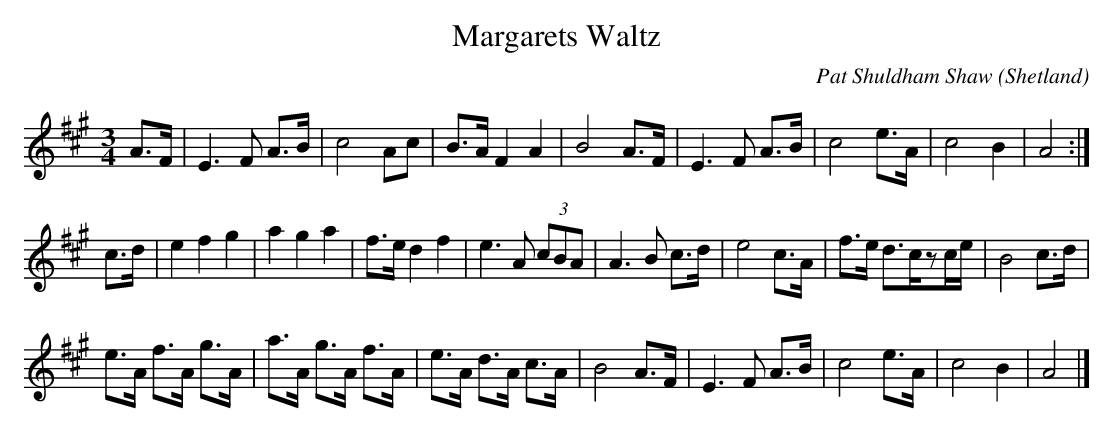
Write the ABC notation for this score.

X:1
T:Margarets Waltz
O:Shetland
M:3/4
C:Pat Shuldham Shaw
K:A
A>F|E3F A>B|c4 Ac|B>A F2A2|B4 A>F|\
E3F A>B|c4 e>A|c4 B2|A4:|
c>d|\
e2f2g2|a2g2a2|f>ed2f2|e3A (3cBA|\
A3B c>d|e4 c>A|f>e d>czc/e/|B4 c>d|
e>A f>A g>A|a>A g>A f>A|e>A d>A c>A|B4 A>F|\
E3F A>B|c4 e>A|c4 B2|A4|]
